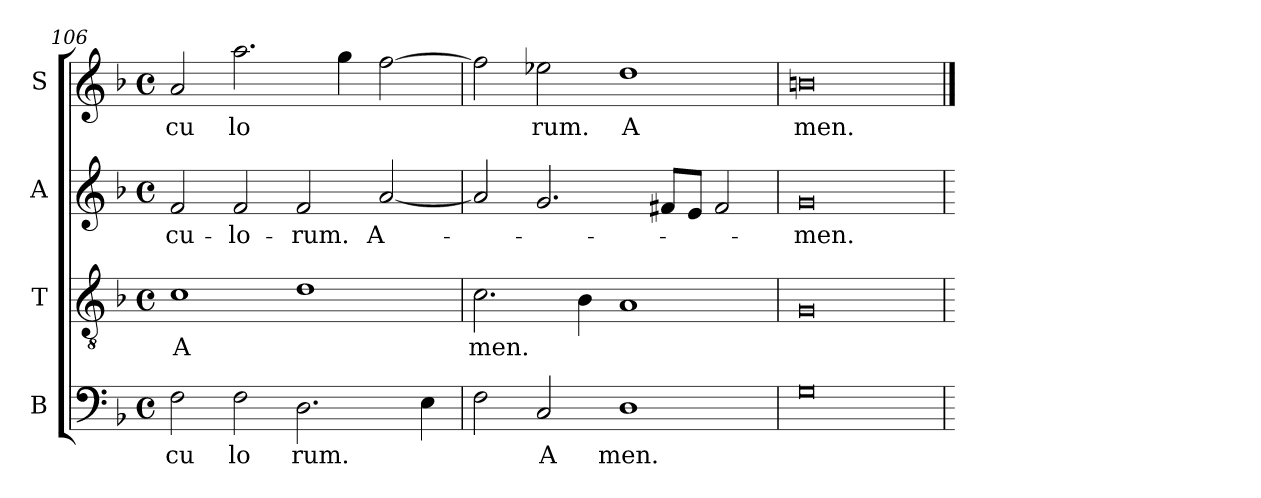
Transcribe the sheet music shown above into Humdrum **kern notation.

**kern	**text	**kern	**text	**kern	**text	**kern	**text
*part4	*part4	*part3	*part3	*part2	*part2	*part1	*part1
*staff4	*staff4	*staff3	*staff3	*staff2	*staff2	*staff1	*staff1
*I"B	*	*I"T	*	*I"A	*	*I"S	*
*I'B	*	*I'T	*	*I'A	*	*I'S	*
*clefF4	*	*clefGv2	*	*clefG2	*	*clefG2	*
*k[b-]	*	*k[b-]	*	*k[b-]	*	*k[b-]	*
*F:	*	*F:	*	*F:	*	*F:	*
*M4/4	*	*M4/4	*	*M4/4	*	*M4/4	*
*met(c)	*	*met(c)	*	*met(c)	*	*met(c)	*
=106	=106	=106	=106	=106	=106	=106	=106
!	!LO:LY:b:cj	!	!LO:LY:b:cj	!	!LO:LY:b:cj	!	!LO:LY:b:cj
2F\	cu	1c	A	2f/	-cu-	2a/	cu
!	!LO:LY:b:cj	!	!	!	!LO:LY:b:cj	!	!LO:LY:b:cj
2F\	lo	.	.	2f/	-lo-	2.aa\	lo
!	!LO:LY:b	!	!	!	!LO:LY:b:cj	!	!
2.D\	rum.	1d	.	2f/	-rum.	.	.
.	.	.	.	.	.	4gg\	.
!	!	!	!	!	!LO:LY:b:cj	!	!
.	.	.	.	[<2a/	A-	[>2ff\	.
4E\	.	.	.	.	.	.	.
=107	=107	=107	=107	=107	=107	=107	=107
!	!	!	!LO:LY:b	!	!	!	!
2F\	.	2.c\	men.	2a/]	.	2ff\]	.
!	!LO:LY:b:cj	!	!	!	!	!	!LO:LY:b:cj
2C/	A	.	.	2.g/	.	2ee-X\	rum.
.	.	4B-\	.	.	.	.	.
!	!LO:LY:b	!	!	!	!	!	!LO:LY:b:cj
1D	men.	1A	.	.	.	1dd	A
.	.	.	.	8f#X/L	.	.	.
.	.	.	.	8e/J	.	.	.
.	.	.	.	2f#/	.	.	.
=108	=108	=108	=108	=108	=108	=108	=108
!	!	!	!	!	!LO:LY:b:cj	!	!LO:LY:b:cj
0G	.	0G	.	0g	-men.	0bn	men.
=	==	=	==	=	==	==	==
*-	*-	*-	*-	*-	*-	*-	*-
